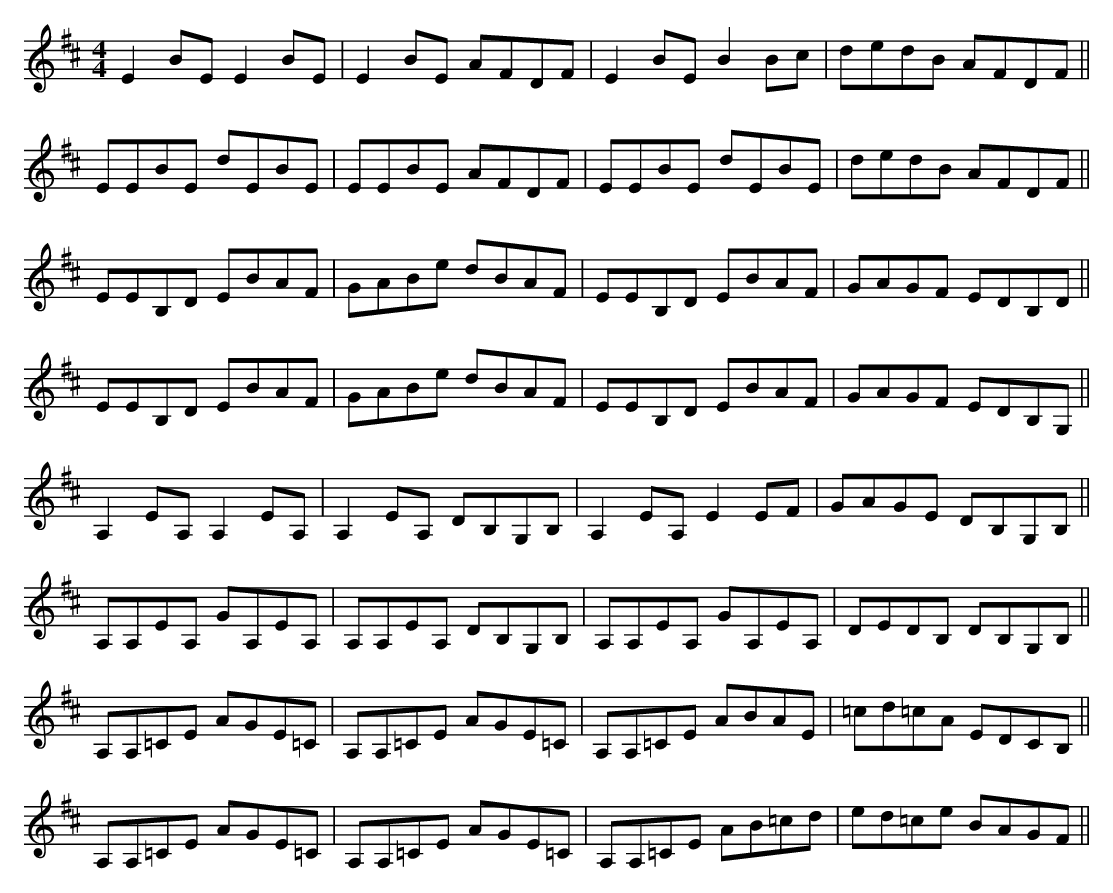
X:1
M:4/4
K:Edor
E2BE E2BE|E2BE AFDF|E2BE B2Bc|dedB AFDF||
EEBE dEBE|EEBE AFDF|EEBE dEBE|dedB AFDF||
EEB,D EBAF|GABe dBAF|EEB,D EBAF|GAGF EDB,D||
EEB,D EBAF|GABe dBAF|EEB,D EBAF|GAGF EDB,G,||
A,2EA, A,2EA,|A,2EA, DB,G,B,|A,2EA, E2EF|GAGE DB,G,B,||
A,A,EA, GA,EA,|A,A,EA, DB,G,B,|A,A,EA, GA,EA,|DEDB, DB,G,B,||
A,A,=CE AGE=C|A,A,=CE AGE=C|A,A,=CE ABAE|=cd=cA EDCB,||
A,A,=CE AGE=C|A,A,=CE AGE=C|A,A,=CE AB=cd|ed=ce BAGF||
